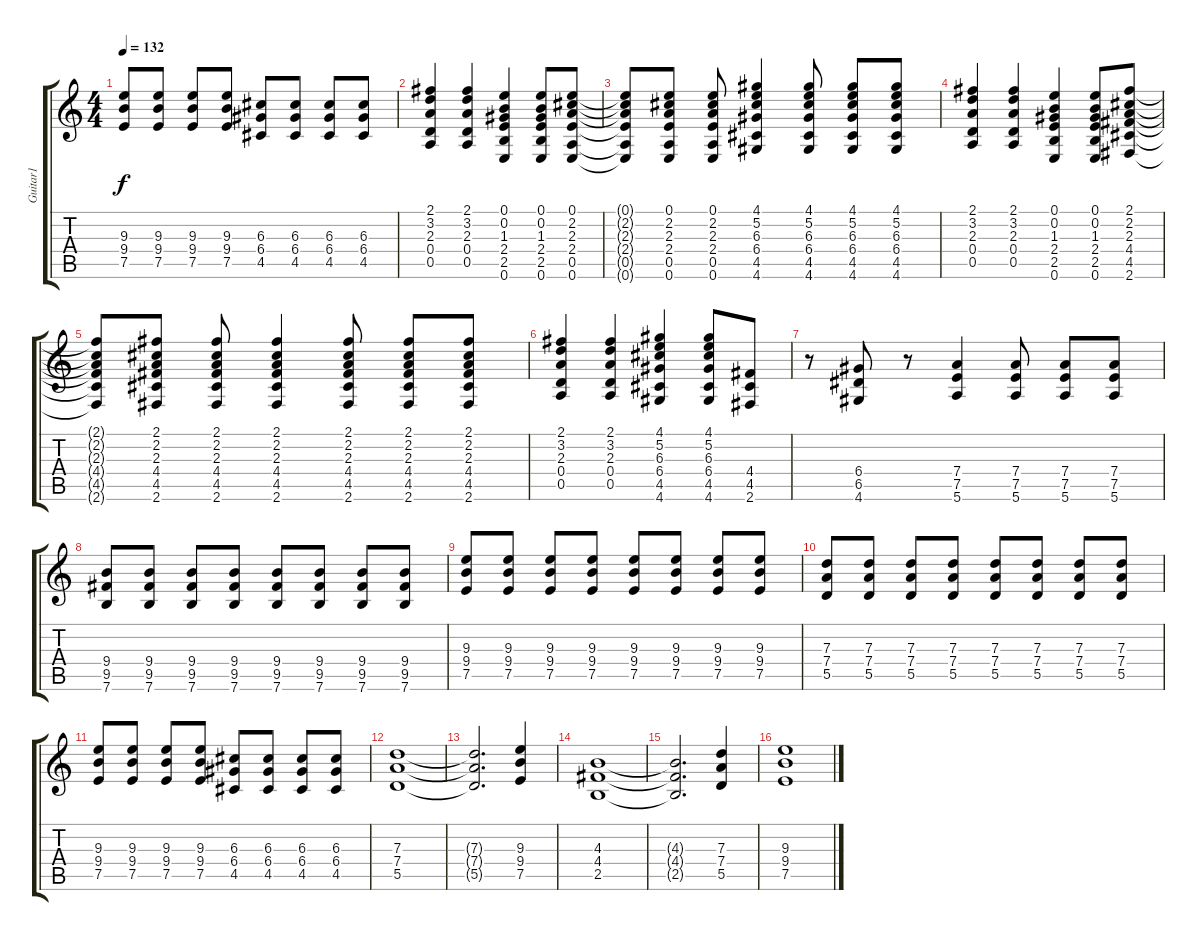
\track ("Guitar1" "Guitar1") {instrument electricguitarclean}
\staff {score tabs}
\tuning (E4 B3 G3 D3 A2 E2) {hide}
\ts (4 4)
\tempo 132
\clef g2
\ks c
(9.3 9.4 7.5).8{dy f} (9.3 9.4 7.5).8 (9.3 9.4 7.5).8 (9.3 9.4 7.5).8 (6.3 6.4 4.5).8 (6.3 6.4 4.5).8 (6.3 6.4 4.5).8 (6.3 6.4 4.5).8 |
(2.1 3.2 2.3 0.4 0.5).4 (2.1 3.2 2.3 0.4 0.5).4 (0.1 0.2 1.3 2.4 2.5 0.6).4 (0.1 0.2 1.3 2.4 2.5 0.6).8 (0.1 2.2 2.3 2.4 0.5 0.6).8 |
(0.1{t} 2.2{t} 2.3{t} 2.4{t} 0.5{t} 0.6{t}).8 (0.1 2.2 2.3 2.4 0.5 0.6).8 (0.1 2.2 2.3 2.4 0.5 0.6).8 (4.1 5.2 6.3 6.4 4.5 4.6).4 (4.1 5.2 6.3 6.4 4.5 4.6).8 (4.1 5.2 6.3 6.4 4.5 4.6).8 (4.1 5.2 6.3 6.4 4.5 4.6).8 |
(2.1 3.2 2.3 0.4 0.5).4 (2.1 3.2 2.3 0.4 0.5).4 (0.1 0.2 1.3 2.4 2.5 0.6).4 (0.1 0.2 1.3 2.4 2.5 0.6).8 (2.1 2.2 2.3 4.4 4.5 2.6).8 |
(2.1{t} 2.2{t} 2.3{t} 4.4{t} 4.5{t} 2.6{t}).8 (2.1 2.2 2.3 4.4 4.5 2.6).8 (2.1 2.2 2.3 4.4 4.5 2.6).8 (2.1 2.2 2.3 4.4 4.5 2.6).4 (2.1 2.2 2.3 4.4 4.5 2.6).8 (2.1 2.2 2.3 4.4 4.5 2.6).8 (2.1 2.2 2.3 4.4 4.5 2.6).8 |
(2.1 3.2 2.3 0.4 0.5).4 (2.1 3.2 2.3 0.4 0.5).4 (4.1 5.2 6.3 6.4 4.5 4.6).4 (4.1 5.2 6.3 6.4 4.5 4.6).8 (4.4 4.5 2.6).8 |
r.8 (6.4 6.5 4.6).8 r.8 (7.4 7.5 5.6).4 (7.4 7.5 5.6).8 (7.4 7.5 5.6).8 (7.4 7.5 5.6).8 |
(9.4 9.5 7.6).8 (9.4 9.5 7.6).8 (9.4 9.5 7.6).8 (9.4 9.5 7.6).8 (9.4 9.5 7.6).8 (9.4 9.5 7.6).8 (9.4 9.5 7.6).8 (9.4 9.5 7.6).8 |
(9.3 9.4 7.5).8 (9.3 9.4 7.5).8 (9.3 9.4 7.5).8 (9.3 9.4 7.5).8 (9.3 9.4 7.5).8 (9.3 9.4 7.5).8 (9.3 9.4 7.5).8 (9.3 9.4 7.5).8 |
(7.3 7.4 5.5).8 (7.3 7.4 5.5).8 (7.3 7.4 5.5).8 (7.3 7.4 5.5).8 (7.3 7.4 5.5).8 (7.3 7.4 5.5).8 (7.3 7.4 5.5).8 (7.3 7.4 5.5).8 |
(9.3 9.4 7.5).8 (9.3 9.4 7.5).8 (9.3 9.4 7.5).8 (9.3 9.4 7.5).8 (6.3 6.4 4.5).8 (6.3 6.4 4.5).8 (6.3 6.4 4.5).8 (6.3 6.4 4.5).8 |
(7.3 7.4 5.5).1 |
(7.3{t} 7.4{t} 5.5{t}).2{d} (9.3 9.4 7.5).4 |
(4.3 4.4 2.5).1 |
(4.3{t} 4.4{t} 2.5{t}).2{d} (7.3 7.4 5.5).4 |
(9.3 9.4 7.5).1
